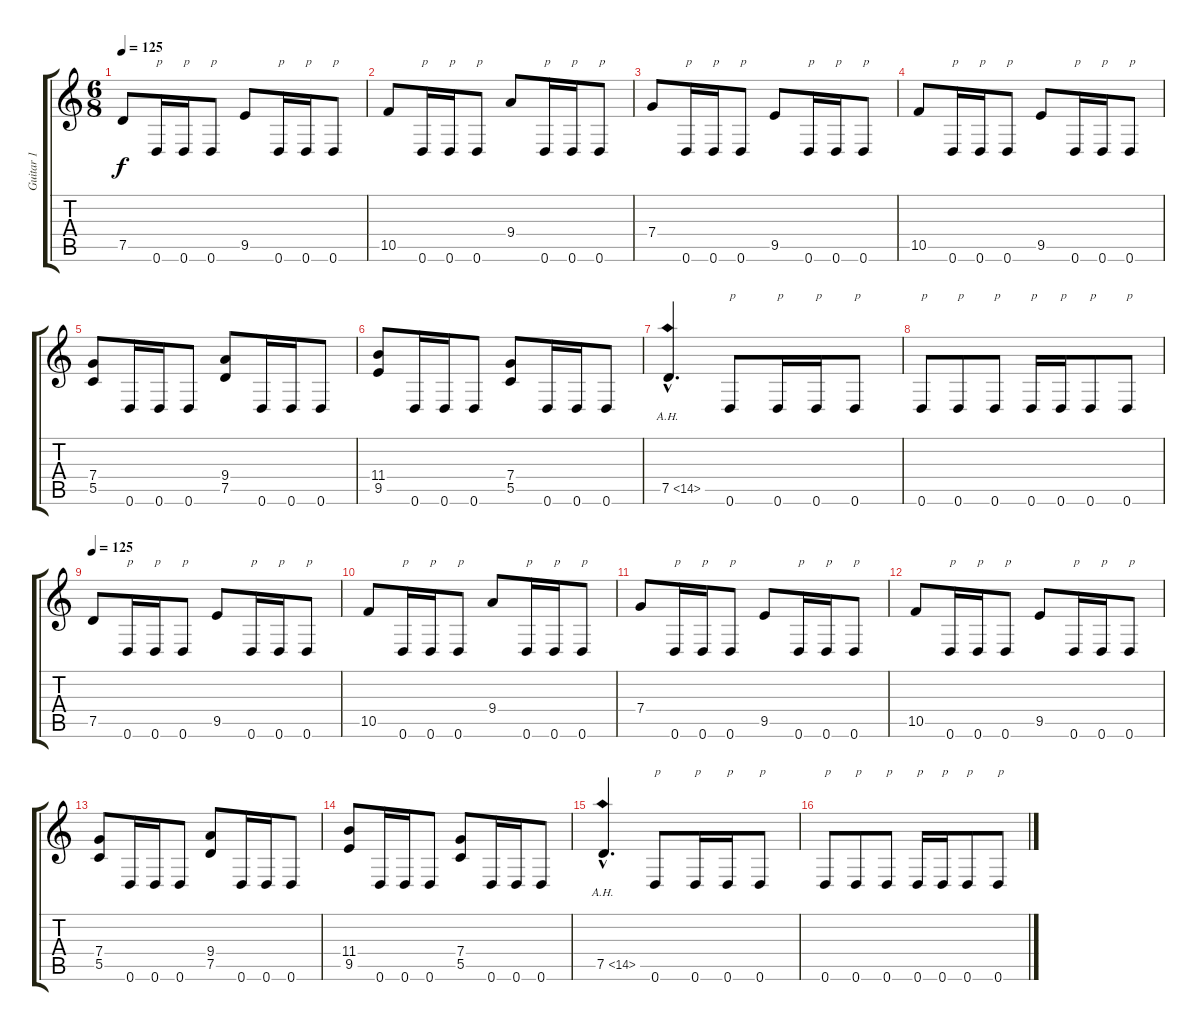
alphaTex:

\track ("Guitar 1" "Guitar 1") {instrument distortionguitar}
\staff {score tabs}
\tuning (D4 A3 F3 C3 G2 D2) {hide}
\ts (6 8)
\tempo 125
\clef g2
\ks c
7.5.8{dy f} 0.6.16{txt "p"} 0.6.16{txt "p"} 0.6.8{txt "p"} 9.5.8 0.6.16{txt "p"} 0.6.16{txt "p"} 0.6.8{txt "p"} |
10.5.8 0.6.16{txt "p"} 0.6.16{txt "p"} 0.6.8{txt "p"} 9.4.8 0.6.16{txt "p"} 0.6.16{txt "p"} 0.6.8{txt "p"} |
7.4.8 0.6.16{txt "p"} 0.6.16{txt "p"} 0.6.8{txt "p"} 9.5.8 0.6.16{txt "p"} 0.6.16{txt "p"} 0.6.8{txt "p"} |
10.5.8 0.6.16{txt "p"} 0.6.16{txt "p"} 0.6.8{txt "p"} 9.5.8 0.6.16{txt "p"} 0.6.16{txt "p"} 0.6.8{txt "p"} |
(7.4 5.5).8 0.6.16 0.6.16 0.6.8 (9.4 7.5).8 0.6.16 0.6.16 0.6.8 |
(11.4 9.5).8 0.6.16 0.6.16 0.6.8 (7.4 5.5).8 0.6.16 0.6.16 0.6.8 |
7.5{ah 7 hac}.4{d} 0.6.8{txt "p"} 0.6.16{txt "p"} 0.6.16{txt "p"} 0.6.8{txt "p"} |
0.6.8{txt "p"} 0.6.8{txt "p"} 0.6.8{txt "p"} 0.6.16{txt "p"} 0.6.16{txt "p"} 0.6.8{txt "p"} 0.6.8{txt "p"} |
\tempo 125
7.5.8 0.6.16{txt "p"} 0.6.16{txt "p"} 0.6.8{txt "p"} 9.5.8 0.6.16{txt "p"} 0.6.16{txt "p"} 0.6.8{txt "p"} |
10.5.8 0.6.16{txt "p"} 0.6.16{txt "p"} 0.6.8{txt "p"} 9.4.8 0.6.16{txt "p"} 0.6.16{txt "p"} 0.6.8{txt "p"} |
7.4.8 0.6.16{txt "p"} 0.6.16{txt "p"} 0.6.8{txt "p"} 9.5.8 0.6.16{txt "p"} 0.6.16{txt "p"} 0.6.8{txt "p"} |
10.5.8 0.6.16{txt "p"} 0.6.16{txt "p"} 0.6.8{txt "p"} 9.5.8 0.6.16{txt "p"} 0.6.16{txt "p"} 0.6.8{txt "p"} |
(7.4 5.5).8 0.6.16 0.6.16 0.6.8 (9.4 7.5).8 0.6.16 0.6.16 0.6.8 |
(11.4 9.5).8 0.6.16 0.6.16 0.6.8 (7.4 5.5).8 0.6.16 0.6.16 0.6.8 |
7.5{ah 7 hac}.4{d} 0.6.8{txt "p"} 0.6.16{txt "p"} 0.6.16{txt "p"} 0.6.8{txt "p"} |
0.6.8{txt "p"} 0.6.8{txt "p"} 0.6.8{txt "p"} 0.6.16{txt "p"} 0.6.16{txt "p"} 0.6.8{txt "p"} 0.6.8{txt "p"}
